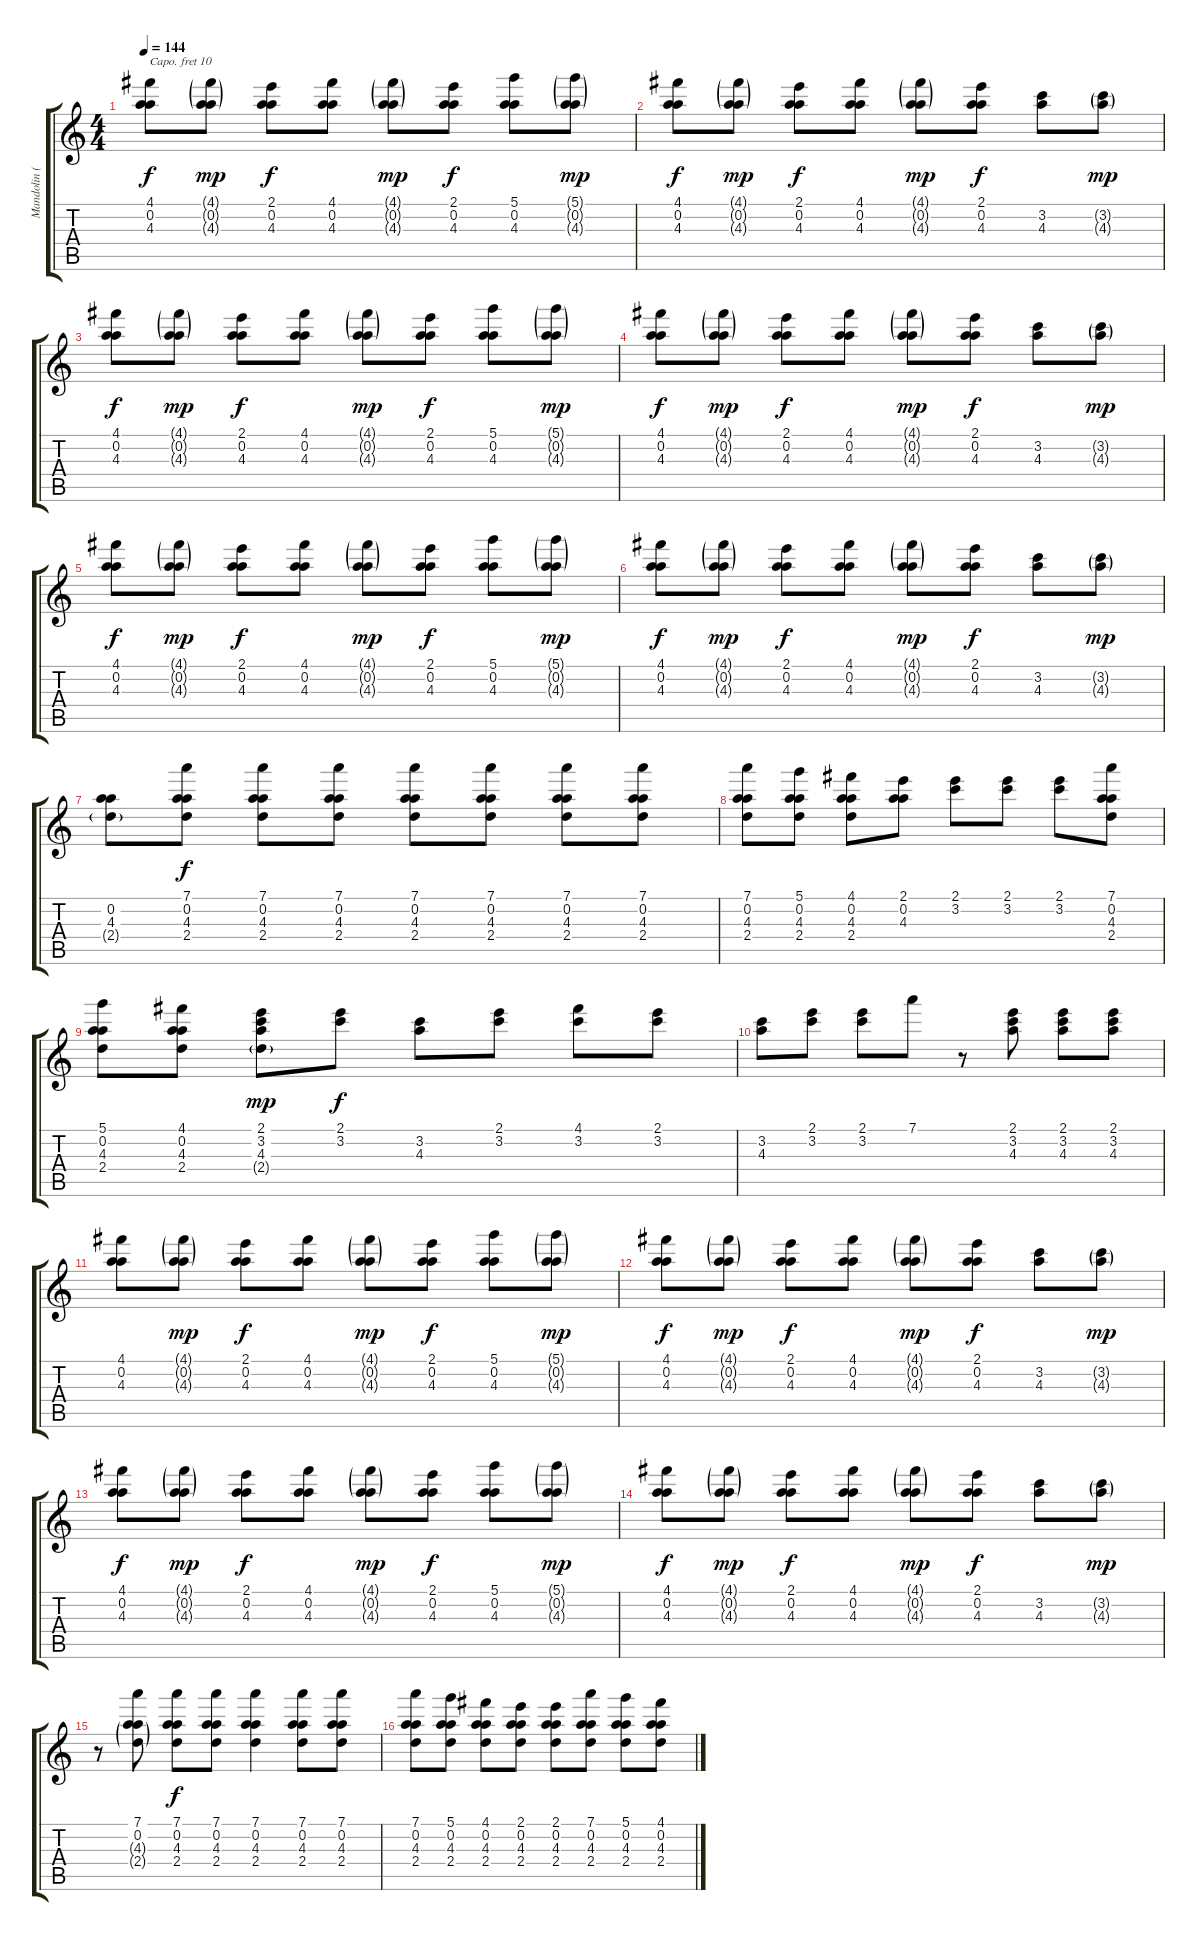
\track ("Mandolin (arranged for guitar)" "Mandolin (") {instrument acousticguitarnylon}
\staff {score tabs}
\capo 10
\tuning (E4 B3 G3 D3 A2 E2) {hide}
\ts (4 4)
\tempo 144
\clef g2
\ks c
(4.1 0.2 4.3).8{dy f} (4.1{g} 0.2{g} 4.3{g}).8{dy mp} (2.1 0.2 4.3).8{dy f} (4.1 0.2 4.3).8 (4.1{g} 0.2{g} 4.3{g}).8{dy mp} (2.1 0.2 4.3).8{dy f} (5.1 0.2 4.3).8 (5.1{g} 0.2{g} 4.3{g}).8{dy mp} |
(4.1 0.2 4.3).8{dy f} (4.1{g} 0.2{g} 4.3{g}).8{dy mp} (2.1 0.2 4.3).8{dy f} (4.1 0.2 4.3).8 (4.1{g} 0.2{g} 4.3{g}).8{dy mp} (2.1 0.2 4.3).8{dy f} (3.2 4.3).8 (3.2{g} 4.3{g}).8{dy mp} |
(4.1 0.2 4.3).8{dy f} (4.1{g} 0.2{g} 4.3{g}).8{dy mp} (2.1 0.2 4.3).8{dy f} (4.1 0.2 4.3).8 (4.1{g} 0.2{g} 4.3{g}).8{dy mp} (2.1 0.2 4.3).8{dy f} (5.1 0.2 4.3).8 (5.1{g} 0.2{g} 4.3{g}).8{dy mp} |
(4.1 0.2 4.3).8{dy f} (4.1{g} 0.2{g} 4.3{g}).8{dy mp} (2.1 0.2 4.3).8{dy f} (4.1 0.2 4.3).8 (4.1{g} 0.2{g} 4.3{g}).8{dy mp} (2.1 0.2 4.3).8{dy f} (3.2 4.3).8 (3.2{g} 4.3{g}).8{dy mp} |
(4.1 0.2 4.3).8{dy f} (4.1{g} 0.2{g} 4.3{g}).8{dy mp} (2.1 0.2 4.3).8{dy f} (4.1 0.2 4.3).8 (4.1{g} 0.2{g} 4.3{g}).8{dy mp} (2.1 0.2 4.3).8{dy f} (5.1 0.2 4.3).8 (5.1{g} 0.2{g} 4.3{g}).8{dy mp} |
(4.1 0.2 4.3).8{dy f} (4.1{g} 0.2{g} 4.3{g}).8{dy mp} (2.1 0.2 4.3).8{dy f} (4.1 0.2 4.3).8 (4.1{g} 0.2{g} 4.3{g}).8{dy mp} (2.1 0.2 4.3).8{dy f} (3.2 4.3).8 (3.2{g} 4.3{g}).8{dy mp} |
(0.2 4.3 2.4{g}).8 (7.1 0.2 4.3 2.4).8{dy f} (7.1 0.2 4.3 2.4).8 (7.1 0.2 4.3 2.4).8 (7.1 0.2 4.3 2.4).8 (7.1 0.2 4.3 2.4).8 (7.1 0.2 4.3 2.4).8 (7.1 0.2 4.3 2.4).8 |
(7.1 0.2 4.3 2.4).8 (5.1 0.2 4.3 2.4).8 (4.1 0.2 4.3 2.4).8 (2.1 0.2 4.3).8 (2.1 3.2).8 (2.1 3.2).8 (2.1 3.2).8 (7.1 0.2 4.3 2.4).8 |
(5.1 0.2 4.3 2.4).8 (4.1 0.2 4.3 2.4).8 (2.1 3.2 4.3 2.4{g}).8{dy mp} (2.1 3.2).8{dy f} (3.2 4.3).8 (2.1 3.2).8 (4.1 3.2).8 (2.1 3.2).8 |
(3.2 4.3).8 (2.1 3.2).8 (2.1 3.2).8 7.1.8 r.8 (2.1 3.2 4.3).8 (2.1 3.2 4.3).8 (2.1 3.2 4.3).8 |
(4.1 0.2 4.3).8 (4.1{g} 0.2{g} 4.3{g}).8{dy mp} (2.1 0.2 4.3).8{dy f} (4.1 0.2 4.3).8 (4.1{g} 0.2{g} 4.3{g}).8{dy mp} (2.1 0.2 4.3).8{dy f} (5.1 0.2 4.3).8 (5.1{g} 0.2{g} 4.3{g}).8{dy mp} |
(4.1 0.2 4.3).8{dy f} (4.1{g} 0.2{g} 4.3{g}).8{dy mp} (2.1 0.2 4.3).8{dy f} (4.1 0.2 4.3).8 (4.1{g} 0.2{g} 4.3{g}).8{dy mp} (2.1 0.2 4.3).8{dy f} (3.2 4.3).8 (3.2{g} 4.3{g}).8{dy mp} |
(4.1 0.2 4.3).8{dy f} (4.1{g} 0.2{g} 4.3{g}).8{dy mp} (2.1 0.2 4.3).8{dy f} (4.1 0.2 4.3).8 (4.1{g} 0.2{g} 4.3{g}).8{dy mp} (2.1 0.2 4.3).8{dy f} (5.1 0.2 4.3).8 (5.1{g} 0.2{g} 4.3{g}).8{dy mp} |
(4.1 0.2 4.3).8{dy f} (4.1{g} 0.2{g} 4.3{g}).8{dy mp} (2.1 0.2 4.3).8{dy f} (4.1 0.2 4.3).8 (4.1{g} 0.2{g} 4.3{g}).8{dy mp} (2.1 0.2 4.3).8{dy f} (3.2 4.3).8 (3.2{g} 4.3{g}).8{dy mp} |
r.8 (7.1 0.2 4.3{g} 2.4{g}).8 (7.1 0.2 4.3 2.4).8{dy f} (7.1 0.2 4.3 2.4).8 (7.1 0.2 4.3 2.4).4 (7.1 0.2 4.3 2.4).8 (7.1 0.2 4.3 2.4).8 |
(7.1 0.2 4.3 2.4).8 (5.1 0.2 4.3 2.4).8 (4.1 0.2 4.3 2.4).8 (2.1 0.2 4.3 2.4).8 (2.1 0.2 4.3 2.4).8 (7.1 0.2 4.3 2.4).8 (5.1 0.2 4.3 2.4).8 (4.1 0.2 4.3 2.4).8
